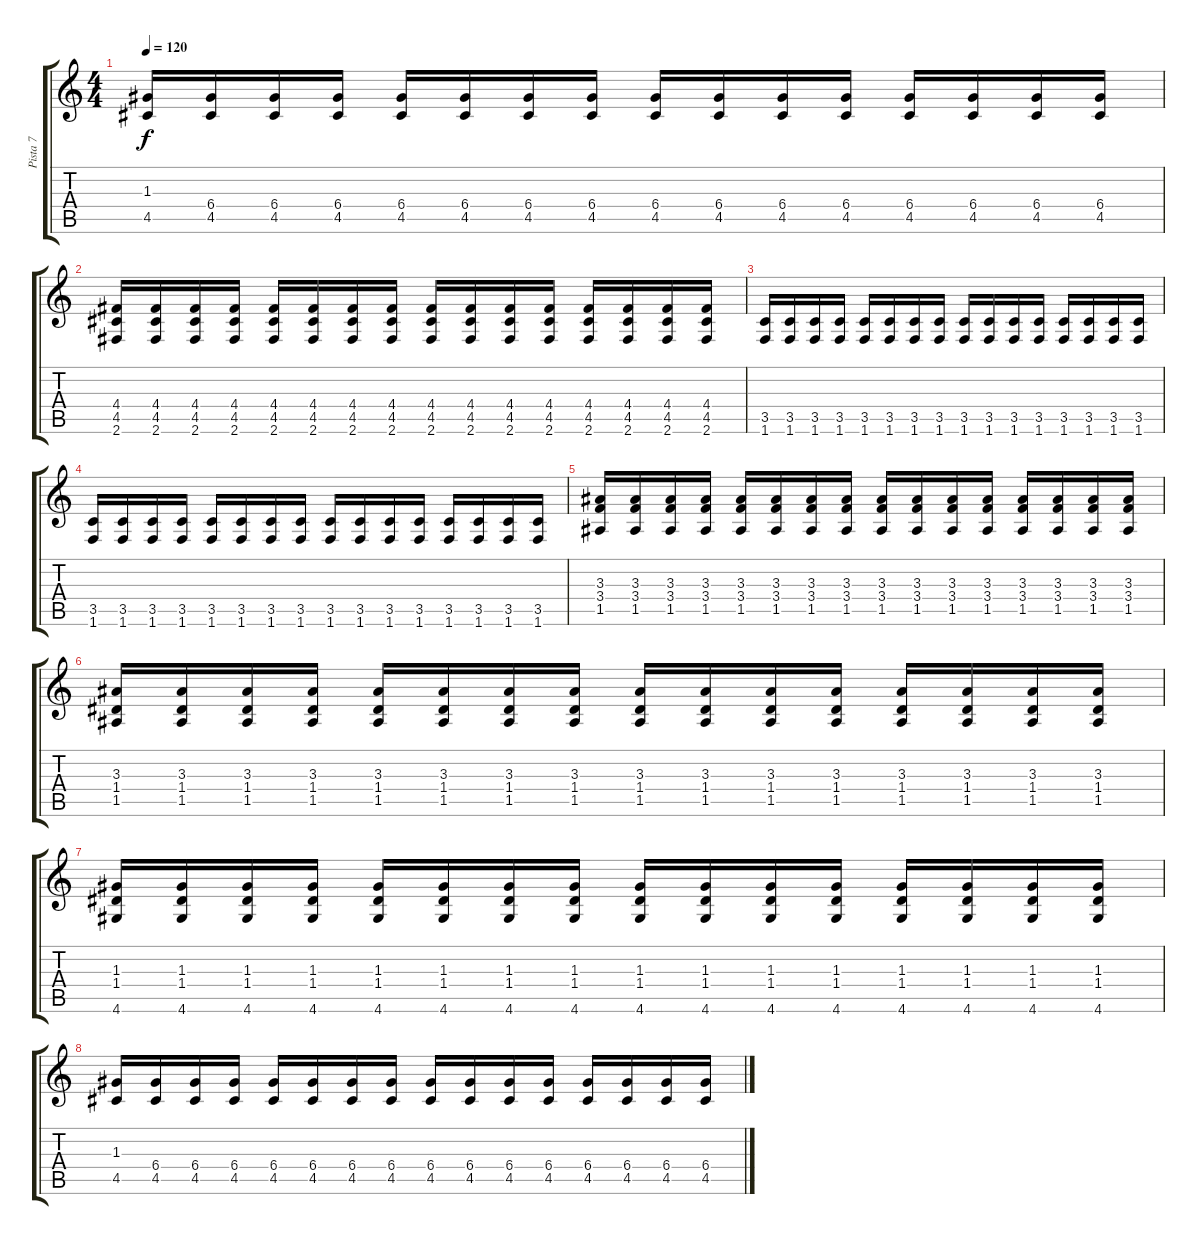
\track ("Pista 7" "Pista 7") {instrument distortionguitar}
\staff {score tabs}
\tuning (E4 B3 G3 D3 A2 E2) {hide}
\ts (4 4)
\tempo 120
\clef g2
\ks c
(1.3 4.5).16{dy f} (6.4 4.5).16 (6.4 4.5).16 (6.4 4.5).16 (6.4 4.5).16 (6.4 4.5).16 (6.4 4.5).16 (6.4 4.5).16 (6.4 4.5).16 (6.4 4.5).16 (6.4 4.5).16 (6.4 4.5).16 (6.4 4.5).16 (6.4 4.5).16 (6.4 4.5).16 (6.4 4.5).16 |
(4.4 4.5 2.6).16 (4.4 4.5 2.6).16 (4.4 4.5 2.6).16 (4.4 4.5 2.6).16 (4.4 4.5 2.6).16 (4.4 4.5 2.6).16 (4.4 4.5 2.6).16 (4.4 4.5 2.6).16 (4.4 4.5 2.6).16 (4.4 4.5 2.6).16 (4.4 4.5 2.6).16 (4.4 4.5 2.6).16 (4.4 4.5 2.6).16 (4.4 4.5 2.6).16 (4.4 4.5 2.6).16 (4.4 4.5 2.6).16 |
(3.5 1.6).16 (3.5 1.6).16 (3.5 1.6).16 (3.5 1.6).16 (3.5 1.6).16 (3.5 1.6).16 (3.5 1.6).16 (3.5 1.6).16 (3.5 1.6).16 (3.5 1.6).16 (3.5 1.6).16 (3.5 1.6).16 (3.5 1.6).16 (3.5 1.6).16 (3.5 1.6).16 (3.5 1.6).16 |
(3.5 1.6).16 (3.5 1.6).16 (3.5 1.6).16 (3.5 1.6).16 (3.5 1.6).16 (3.5 1.6).16 (3.5 1.6).16 (3.5 1.6).16 (3.5 1.6).16 (3.5 1.6).16 (3.5 1.6).16 (3.5 1.6).16 (3.5 1.6).16 (3.5 1.6).16 (3.5 1.6).16 (3.5 1.6).16 |
(3.3 3.4 1.5).16 (3.3 3.4 1.5).16 (3.3 3.4 1.5).16 (3.3 3.4 1.5).16 (3.3 3.4 1.5).16 (3.3 3.4 1.5).16 (3.3 3.4 1.5).16 (3.3 3.4 1.5).16 (3.3 3.4 1.5).16 (3.3 3.4 1.5).16 (3.3 3.4 1.5).16 (3.3 3.4 1.5).16 (3.3 3.4 1.5).16 (3.3 3.4 1.5).16 (3.3 3.4 1.5).16 (3.3 3.4 1.5).16 |
(3.3 1.4 1.5).16 (3.3 1.4 1.5).16 (3.3 1.4 1.5).16 (3.3 1.4 1.5).16 (3.3 1.4 1.5).16 (3.3 1.4 1.5).16 (3.3 1.4 1.5).16 (3.3 1.4 1.5).16 (3.3 1.4 1.5).16 (3.3 1.4 1.5).16 (3.3 1.4 1.5).16 (3.3 1.4 1.5).16 (3.3 1.4 1.5).16 (3.3 1.4 1.5).16 (3.3 1.4 1.5).16 (3.3 1.4 1.5).16 |
(1.3 1.4 4.6).16 (1.3 1.4 4.6).16 (1.3 1.4 4.6).16 (1.3 1.4 4.6).16 (1.3 1.4 4.6).16 (1.3 1.4 4.6).16 (1.3 1.4 4.6).16 (1.3 1.4 4.6).16 (1.3 1.4 4.6).16 (1.3 1.4 4.6).16 (1.3 1.4 4.6).16 (1.3 1.4 4.6).16 (1.3 1.4 4.6).16 (1.3 1.4 4.6).16 (1.3 1.4 4.6).16 (1.3 1.4 4.6).16 |
(1.3 4.5).16 (6.4 4.5).16 (6.4 4.5).16 (6.4 4.5).16 (6.4 4.5).16 (6.4 4.5).16 (6.4 4.5).16 (6.4 4.5).16 (6.4 4.5).16 (6.4 4.5).16 (6.4 4.5).16 (6.4 4.5).16 (6.4 4.5).16 (6.4 4.5).16 (6.4 4.5).16 (6.4 4.5).16
